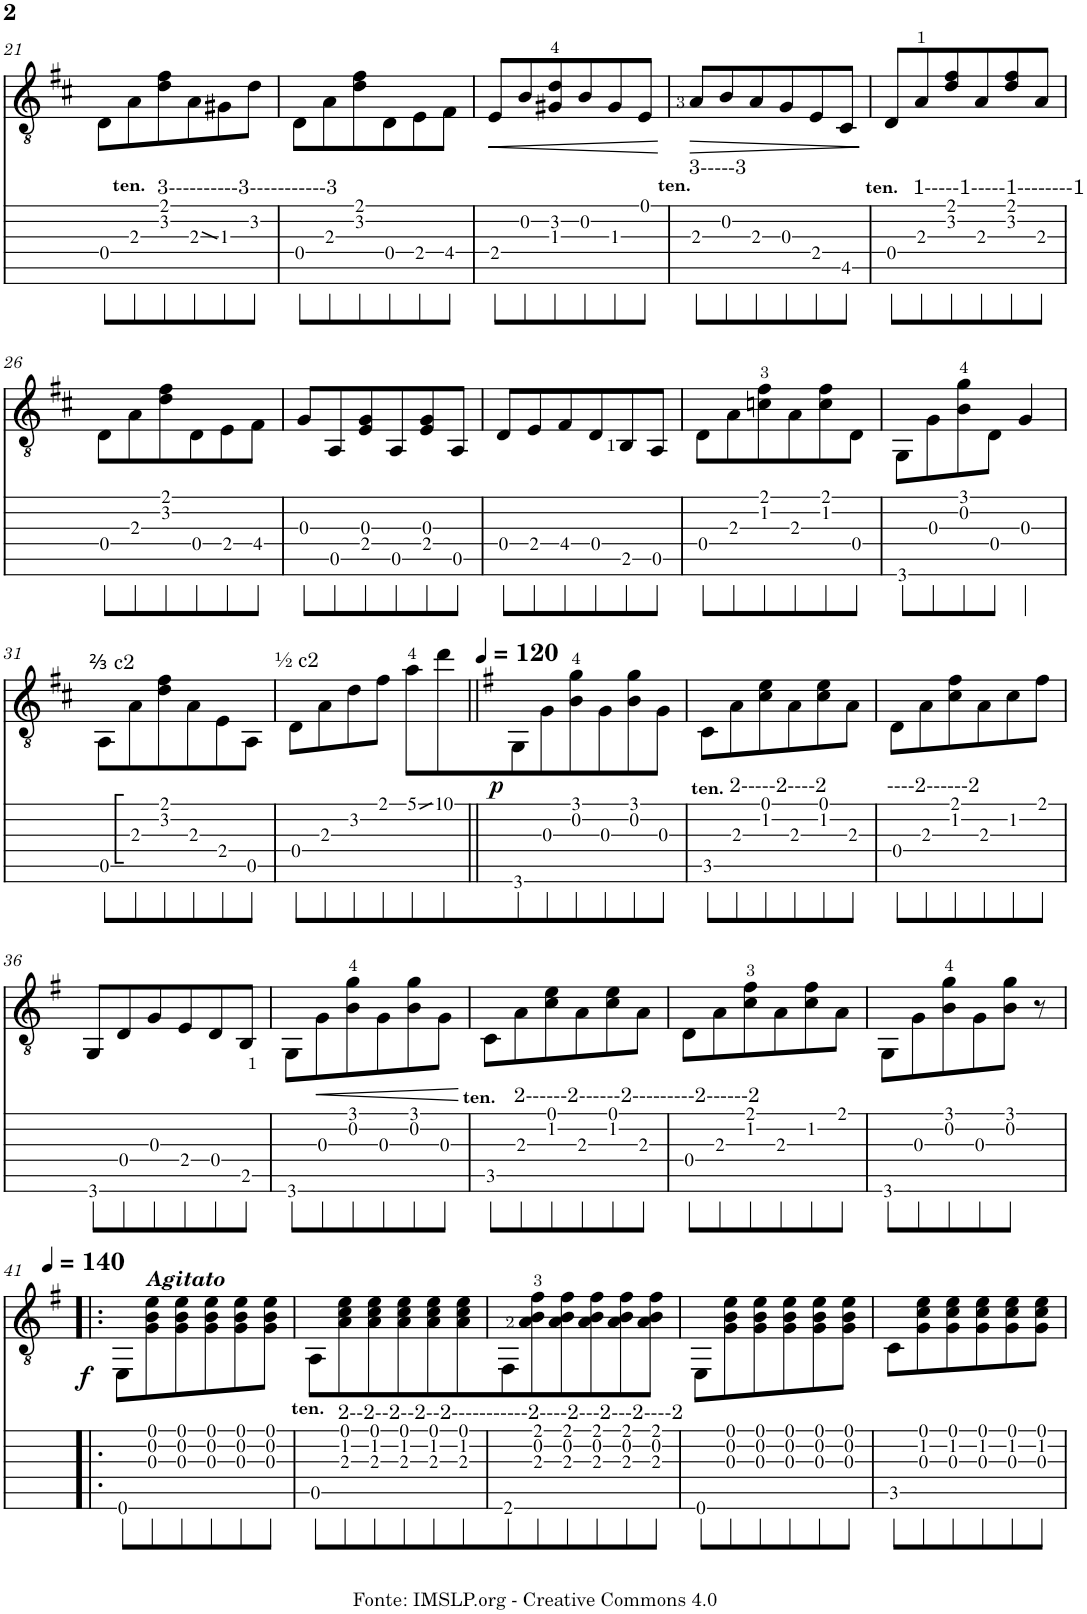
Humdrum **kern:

**kern	**kern	**dynam
*part2	*part1	*part1
*staff2	*staff1	*staff1
*I"Chitarra classica (Intavolatura)	*I"Chitarra classica	*
!!LO:PB:g=z
*	*clefGv2	*
*k[f#c#]	*k[f#c#]	*
*M3/4	*M3/4	*
=21	=21	=21
8D\L	8D\L	.
!LO:TX:a:B:t=ten.	!	!
8A\	8A\	.
!LO:TX:a:t=3----------3-----------3	!	!
8d\ 8f#\	8d\ 8f#\	.
8A\	8A\	.
8G#X\	8G#X\	.
8d\J	8d\J	.
=22	=22	=22
8D\L	8D\L	.
8A\	8A\	.
8d\ 8f#\	8d\ 8f#\	.
8D\	8D\	.
8E\	8E\	.
8F#\J	8F#\J	.
=23	=23	=23
!	!	!LO:HP:b
8E\L	8E/L	<
8B\	8B/	.
8G#X\ 8d\	8G#X/ 8d/	.
8B\	8B/	.
8G#\	8G#/	.
!LO:TX:a:B:t=ten.	!	!
8e\J	8E/J	.
.	.	[
=24	=24	=24
!LO:TX:a:t=3-----3	!	!
!	!	!LO:HP:b
8A\L	8A/L	>
8B\	8B/	.
8A\	8A/	.
8G\	8G/	.
8E\	8E/	.
8C#\J	8C#/J	.
.	.	]
=25	=25	=25
!LO:TX:a:B:t=ten.	!	!
8D\L	8D/L	.
!LO:TX:a:t=1-----1-----1--------1	!	!
8A\	8A/	.
8d\ 8f#\	8d/ 8f#/	.
8A\	8A/	.
8d\ 8f#\	8d/ 8f#/	.
8A\J	8A/J	.
!!LO:LB:g=z
=26	=26	=26
8D\L	8D\L	.
8A\	8A\	.
8d\ 8f#\	8d\ 8f#\	.
8D\	8D\	.
8E\	8E\	.
8F#\J	8F#\J	.
=27	=27	=27
8G\L	8G/L	.
8AA\	8AA/	.
8E\ 8G\	8E/ 8G/	.
8AA\	8AA/	.
8E\ 8G\	8E/ 8G/	.
8AA\J	8AA/J	.
=28	=28	=28
8D\L	8D/L	.
8E\	8E/	.
8F#\	8F#/	.
8D\	8D/	.
8BB\	8BB/	.
8AA\J	8AA/J	.
=29	=29	=29
8D\L	8D\L	.
8A\	8A\	.
8cn\ 8f#\	8cn\ 8f#\	.
8A\	8A\	.
8c\ 8f#\	8c\ 8f#\	.
8D\J	8D\J	.
=30	=30	=30
8GG\L	8GG\L	.
8G\	8G\	.
8B\ 8g\	8B\ 8g\	.
8D\J	8D\J	.
4G\	4G/	.
!!LO:LB:g=z
=31	=31	=31
8AA\L	8AA\L	.
!	!LO:TX:a:t=⅔ c2	!
8A\	8A\	.
8d\ 8f#\	8d\ 8f#\	.
8A\	8A\	.
8E\	8E\	.
8AA\J	8AA\J	.
=32	=32	=32
!	!LO:TX:a:t=½ c2	!
8D\L	8D\L	.
8A\	8A\	.
8d\	8d\	.
8f#\	8f#\J	.
8a\	8a\L	.
8dd\	8dd\	.
=33||	=33||	=33||
*k[f#]	*k[f#]	*
*	*MM120	*
!	!	!LO:DY:b
8GG\	8GG\	p
8G\	8G\	.
8B\ 8g\	8B\ 8g\	.
8G\	8G\	.
8B\ 8g\	8B\ 8g\	.
8G\J	8G\J	.
=34	=34	=34
!LO:TX:a:B:t=ten.	!	!
8C\L	8C\L	.
!LO:TX:a:t=2-----2----2	!	!
8A\	8A\	.
8c\ 8e\	8c\ 8e\	.
8A\	8A\	.
8c\ 8e\	8c\ 8e\	.
8A\J	8A\J	.
=35	=35	=35
8D\L	8D\L	.
!LO:TX:a:t=----2------2	!	!
8A\	8A\	.
8c\ 8f#\	8c\ 8f#\	.
8A\	8A\	.
8c\	8c\	.
8f#\J	8f#\J	.
!!LO:LB:g=z
=36	=36	=36
8GG\L	8GG/L	.
8D\	8D/	.
8G\	8G/	.
8E\	8E/	.
8D\	8D/	.
8BB\J	8BB/J	.
=37	=37	=37
8GG\L	8GG\L	.
!	!	!LO:HP:b
8G\	8G\	<
8B\ 8g\	8B\ 8g\	.
8G\	8G\	.
8B\ 8g\	8B\ 8g\	.
8G\J	8G\J	.
.	.	[
=38	=38	=38
!LO:TX:a:B:t=ten.	!	!
8C\L	8C\L	.
!LO:TX:a:t=2------2------2---------2------2	!	!
8A\	8A\	.
8c\ 8e\	8c\ 8e\	.
8A\	8A\	.
8c\ 8e\	8c\ 8e\	.
8A\J	8A\J	.
=39	=39	=39
8D\L	8D\L	.
8A\	8A\	.
8c\ 8f#\	8c\ 8f#\	.
8A\	8A\	.
8c\	8c\ 8f#\	.
8f#\J	8A\J	.
=40	=40	=40
8GG\L	8GG\L	.
8G\	8G\	.
8B\ 8g\	8B\ 8g\	.
8G\	8G\	.
8B\ 8g\J	8B\ 8g\J	.
8r	8r	.
!!LO:LB:g=z
=41!|:	=41!|:	=41!|:
*	*MM140	*
!	!	!LO:DY:b
8EE\L	8EE\L	f
!	!LO:TX:a:Bi:t=Agitato	!
8G\ 8B\ 8e\	8G\ 8B\ 8e\	.
8G\ 8B\ 8e\	8G\ 8B\ 8e\	.
8G\ 8B\ 8e\	8G\ 8B\ 8e\	.
8G\ 8B\ 8e\	8G\ 8B\ 8e\	.
8G\ 8B\ 8e\J	8G\ 8B\ 8e\J	.
=42	=42	=42
!LO:TX:a:B:t=ten.	!	!
8AA\L	8AA\L	.
!LO:TX:a:t=2--2--2--2--2-----------2----2---2---2----2	!	!
8A\ 8c\ 8e\	8A\ 8c\ 8e\	.
8A\ 8c\ 8e\	8A\ 8c\ 8e\	.
8A\ 8c\ 8e\	8A\ 8c\ 8e\	.
8A\ 8c\ 8e\	8A\ 8c\ 8e\	.
8A\ 8c\ 8e\	8A\ 8c\ 8e\	.
=43	=43	=43
8FF#\	8FF#\	.
8A\ 8B\ 8f#\	8A\ 8B\ 8f#\	.
8A\ 8B\ 8f#\	8A\ 8B\ 8f#\	.
8A\ 8B\ 8f#\	8A\ 8B\ 8f#\	.
8A\ 8B\ 8f#\	8A\ 8B\ 8f#\	.
8A\ 8B\ 8f#\J	8A\ 8B\ 8f#\J	.
=44	=44	=44
8EE\L	8EE\L	.
8G\ 8B\ 8e\	8G\ 8B\ 8e\	.
8G\ 8B\ 8e\	8G\ 8B\ 8e\	.
8G\ 8B\ 8e\	8G\ 8B\ 8e\	.
8G\ 8B\ 8e\	8G\ 8B\ 8e\	.
8G\ 8B\ 8e\J	8G\ 8B\ 8e\J	.
=45	=45	=45
8C\L	8C\L	.
8G\ 8c\ 8e\	8G\ 8c\ 8e\	.
8G\ 8c\ 8e\	8G\ 8c\ 8e\	.
8G\ 8c\ 8e\	8G\ 8c\ 8e\	.
8G\ 8c\ 8e\	8G\ 8c\ 8e\	.
8G\ 8c\ 8e\J	8G\ 8c\ 8e\J	.
=	=	=
*-	*-	*-
